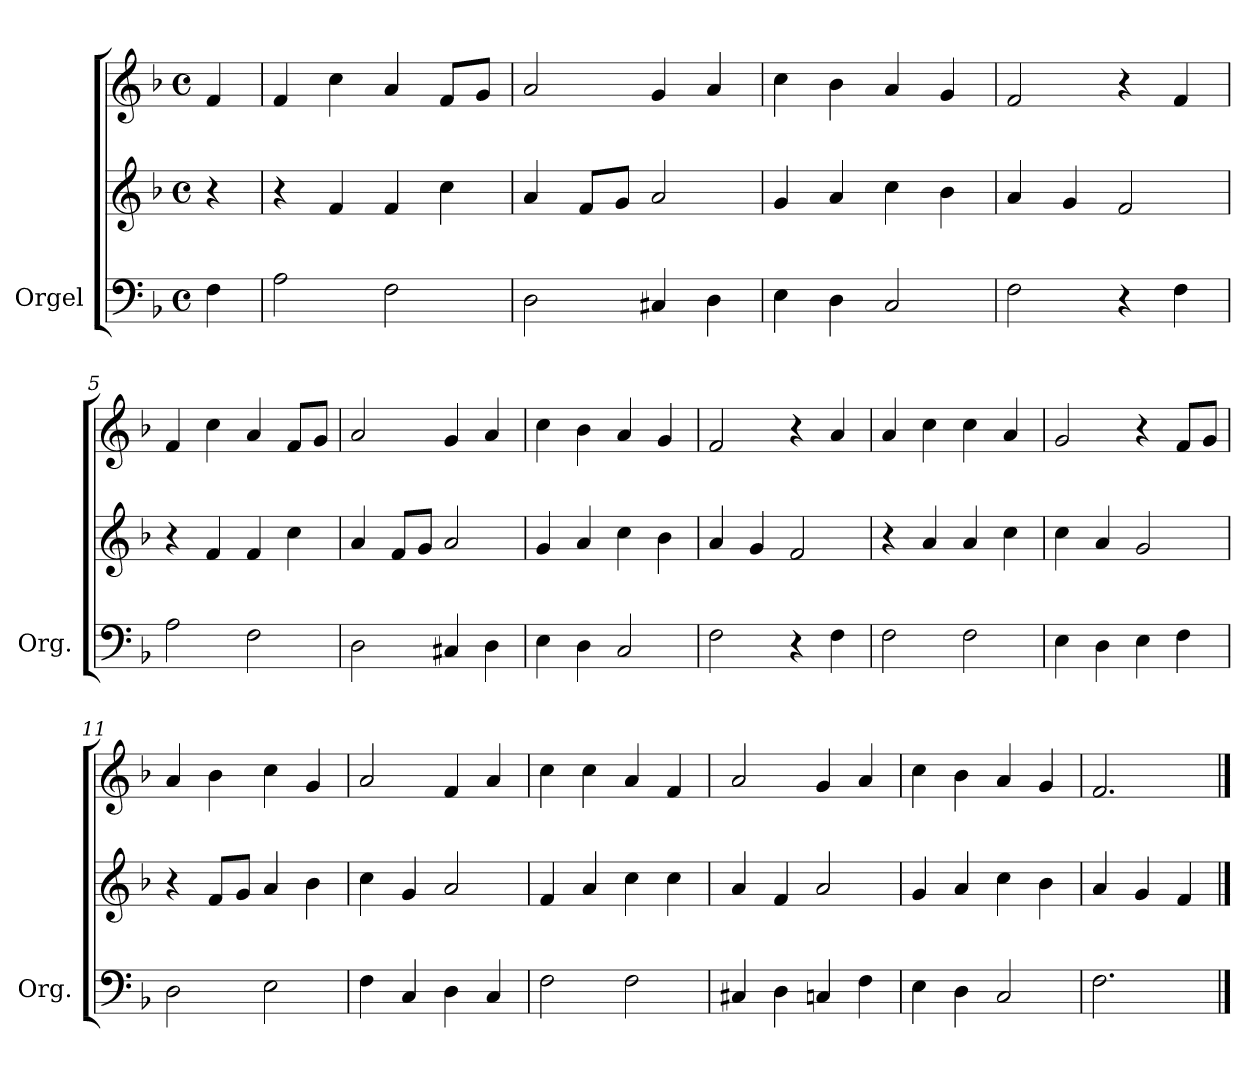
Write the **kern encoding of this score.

**kern	**kern	**kern
*part1	*part1	*part1
*staff3	*staff2	*staff1
*I"Orgel	*	*
*I'Org.	*	*
*clefF4	*clefG2	*clefG2
*k[b-]	*k[b-]	*k[b-]
*M4/4	*M4/4	*M4/4
*met(c)	*met(c)	*met(c)
*MM80	*MM80	*MM80
=	=	=
4F\	4r	4f/
=1	=1	=1
2A\	4r	4f/
.	4f/	4cc\
2F\	4f/	4a/
.	4cc\	8f/L
.	.	8g/J
=2	=2	=2
2D\	4a/	2a/
.	8f/L	.
.	8g/J	.
4C#X/	2a/	4g/
4D\	.	4a/
=3	=3	=3
4E\	4g/	4cc\
4D\	4a/	4b-\
2C/	4cc\	4a/
.	4b-\	4g/
=4	=4	=4
2F\	4a/	2f/
.	4g/	.
4r	2f/	4r
4F\	.	4f/
=5	=5	=5
2A\	4r	4f/
.	4f/	4cc\
2F\	4f/	4a/
.	4cc\	8f/L
.	.	8g/J
=6	=6	=6
2D\	4a/	2a/
.	8f/L	.
.	8g/J	.
4C#X/	2a/	4g/
4D\	.	4a/
=7	=7	=7
4E\	4g/	4cc\
4D\	4a/	4b-\
2C/	4cc\	4a/
.	4b-\	4g/
=8	=8	=8
2F\	4a/	2f/
.	4g/	.
4r	2f/	4r
4F\	.	4a/
=9	=9	=9
2F\	4r	4a/
.	4a/	4cc\
2F\	4a/	4cc\
.	4cc\	4a/
!!LO:LB:g=z
=10	=10	=10
4E\	4cc\	2g/
4D\	4a/	.
4E\	2g/	4r
4F\	.	8f/L
.	.	8g/J
=11	=11	=11
2D\	4r	4a/
.	8f/L	4b-\
.	8g/J	.
2E\	4a/	4cc\
.	4b-\	4g/
=12	=12	=12
4F\	4cc\	2a/
4C/	4g/	.
4D\	2a/	4f/
4C/	.	4a/
=13	=13	=13
2F\	4f/	4cc\
.	4a/	4cc\
2F\	4cc\	4a/
.	4cc\	4f/
=14	=14	=14
4C#X/	4a/	2a/
4D\	4f/	.
4Cn/	2a/	4g/
4F\	.	4a/
=15	=15	=15
4E\	4g/	4cc\
4D\	4a/	4b-\
2C/	4cc\	4a/
.	4b-\	4g/
=16	=16	=16
2.F\	4a/	2.f/
.	4g/	.
.	4f/	.
==	==	==
*-	*-	*-
